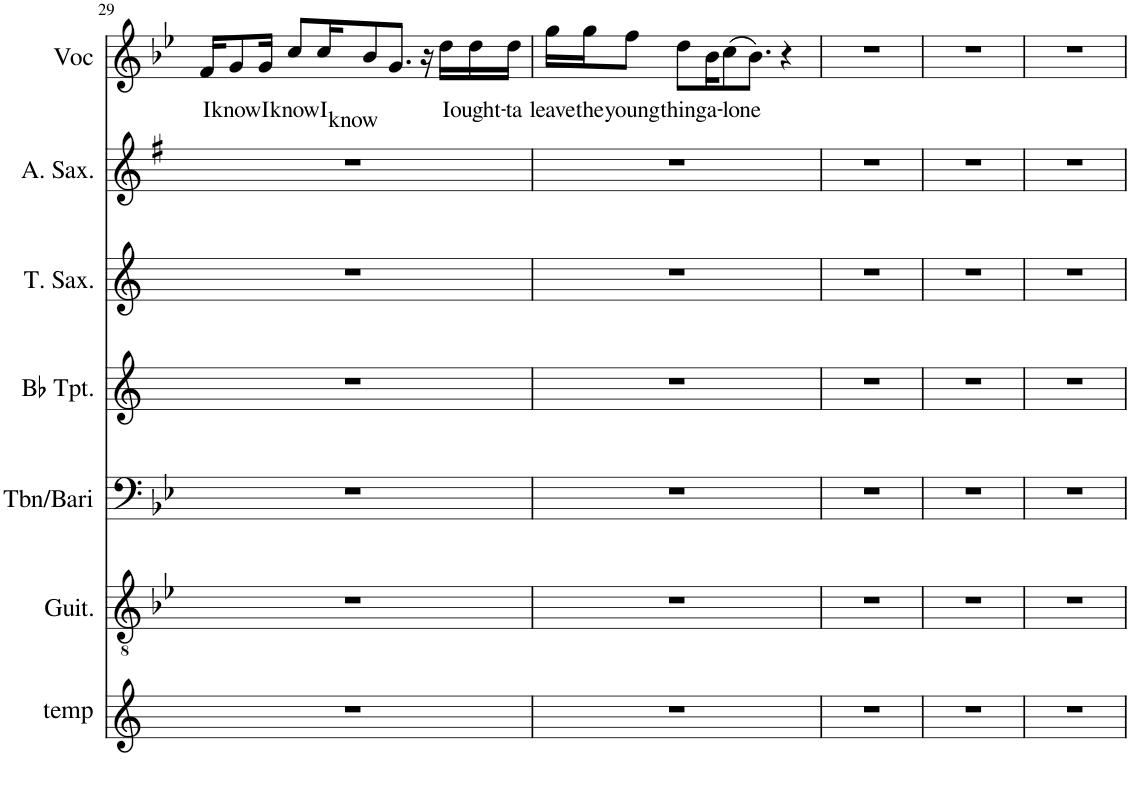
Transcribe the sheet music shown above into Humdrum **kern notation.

**kern	**kern	**kern	**kern	**kern	**kern	**kern	**text
*part7	*part6	*part5	*part4	*part3	*part2	*part1	*part1
*staff7	*staff6	*staff5	*staff4	*staff3	*staff2	*staff1	*staff1
*I"temp	*I"Guitar	*I"Tbn/Bari	*I"Bb Trumpet	*I"Tenor	*I"Alto	*I"Voc	*
*I'temp	*I'Guit.	*I'Tbn/Bari	*I'Bb Tpt.	*	*	*I'Voc	*
!!LO:PB:g=z
*clefG2	*clefGv2	*clefF4	*clefG2	*clefG2	*clefG2	*clefG2	*
*Trd8c14	*	*	*Trd1c2	*Trd8c14	*Trd5c9	*	*
*k[]	*k[b-e-]	*k[b-e-]	*k[]	*k[]	*k[f#]	*k[b-e-]	*
*M4/4	*M4/4	*M4/4	*M4/4	*M4/4	*M4/4	*M4/4	*
=29	=29	=29	=29	=29	=29	=29	=29
!	!	!	!	!	!	!	!LO:LY:b
1r	1r	1r	1r	1r	1r	16f/KL	I
!	!	!	!	!	!	!	!LO:LY:b
.	.	.	.	.	.	8g/	know
!	!	!	!	!	!	!	!LO:LY:b
.	.	.	.	.	.	16g/Jk	I
!	!	!	!	!	!	!	!LO:LY:b
.	.	.	.	.	.	8cc/L	know
!	!	!	!	!	!	!	!LO:LY:b
.	.	.	.	.	.	16cc/K	I
!	!	!	!	!	!	!	!LO:LY:b
.	.	.	.	.	.	8b-/	know
.	.	.	.	.	.	8.g/J	.
.	.	.	.	.	.	16r	.
!	!	!	!	!	!	!	!LO:LY:b
.	.	.	.	.	.	16dd\LL	I
!	!	!	!	!	!	!	!LO:LY:b
.	.	.	.	.	.	16dd\	ought-
!	!	!	!	!	!	!	!LO:LY:b
.	.	.	.	.	.	16dd\JJ	-ta
=30	=30	=30	=30	=30	=30	=30	=30
!	!	!	!	!	!	!	!LO:LY:b
1r	1r	1r	1r	1r	1r	16gg\LL	leave
!	!	!	!	!	!	!	!LO:LY:b
.	.	.	.	.	.	16gg\J	the
!	!	!	!	!	!	!	!LO:LY:b
.	.	.	.	.	.	8ff\J	young
!	!	!	!	!	!	!	!LO:LY:b
.	.	.	.	.	.	8dd\L	thing
!	!	!	!	!	!	!	!LO:LY:b
.	.	.	.	.	.	16b-\K	a-
!	!	!	!	!	!	!	!LO:LY:b
.	.	.	.	.	.	(8cc\	-lone
.	.	.	.	.	.	8.b-\J)	.
.	.	.	.	.	.	4r	.
=31	=31	=31	=31	=31	=31	=31	=31
1r	1r	1r	1r	1r	1r	1r	.
=32	=32	=32	=32	=32	=32	=32	=32
1r	1r	1r	1r	1r	1r	1r	.
=33	=33	=33	=33	=33	=33	=33	=33
1r	1r	1r	1r	1r	1r	1r	.
=	=	=	=	=	=	=	=
*-	*-	*-	*-	*-	*-	*-	*-
